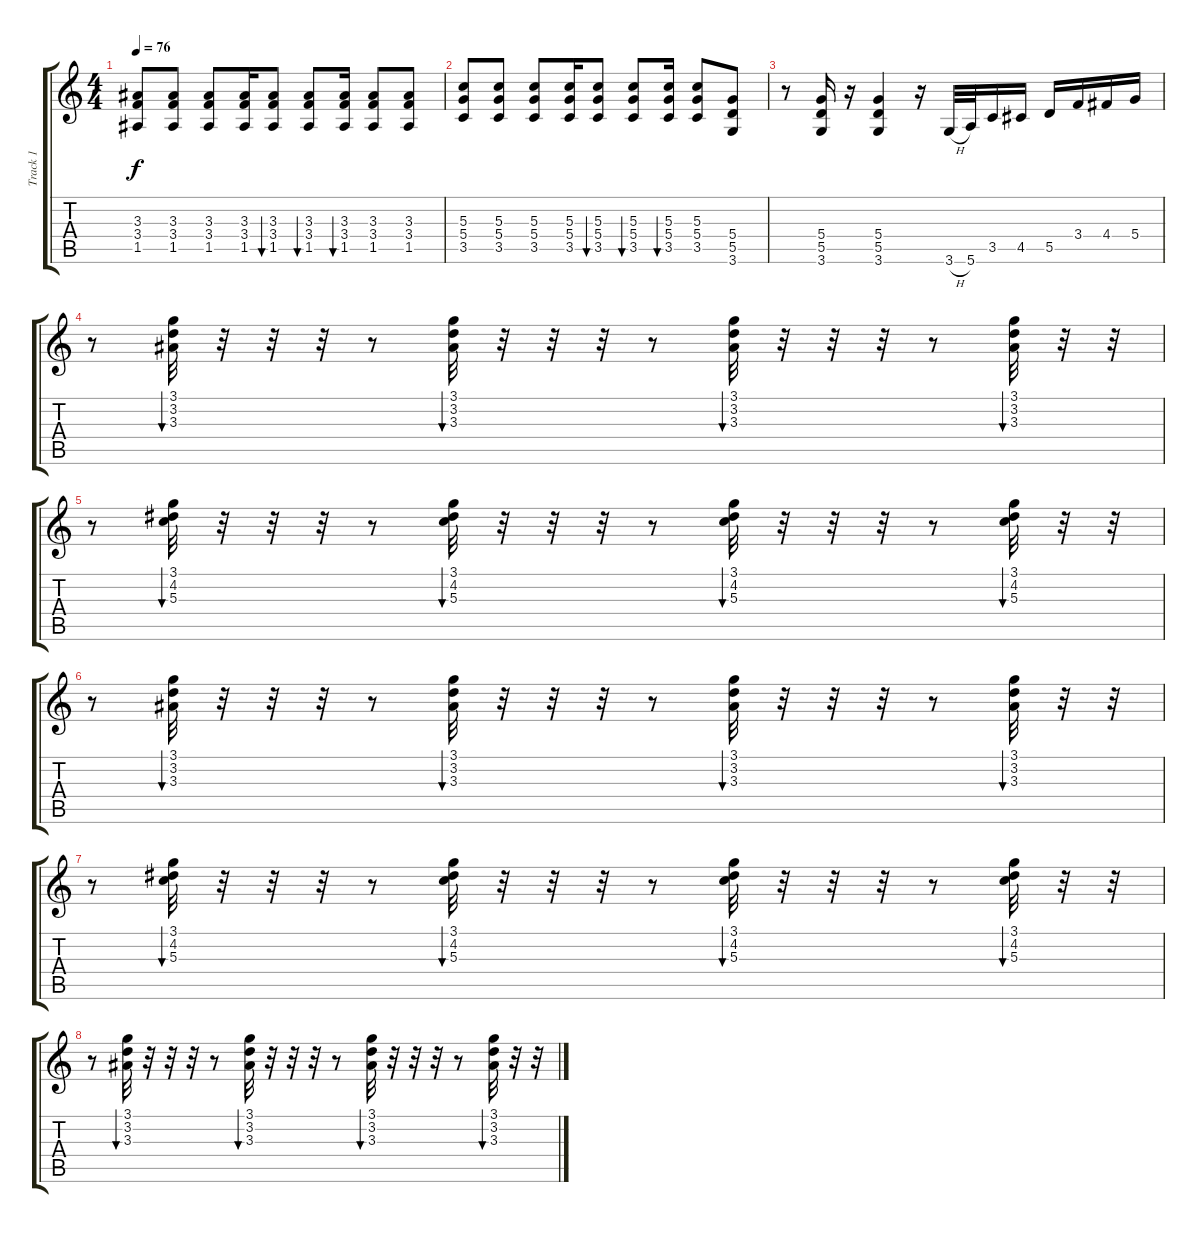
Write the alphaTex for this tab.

\track ("Track 1" "Track 1") {instrument overdrivenguitar}
\staff {score tabs}
\tuning (E4 B3 G3 D3 A2 E2) {hide}
\ts (4 4)
\tempo 76
\clef g2
\ks c
(3.3 3.4 1.5).8{dy f} (3.3 3.4 1.5).8 (3.3 3.4 1.5).8 (3.3 3.4 1.5).16 (3.3 3.4 1.5).8{bu 60} (3.3 3.4 1.5).8{bu 60} (3.3 3.4 1.5).16{bu 60} (3.3 3.4 1.5).8 (3.3 3.4 1.5).8 |
(5.3 5.4 3.5).8 (5.3 5.4 3.5).8 (5.3 5.4 3.5).8 (5.3 5.4 3.5).16 (5.3 5.4 3.5).8{bu 60} (5.3 5.4 3.5).8{bu 60} (5.3 5.4 3.5).16{bu 60} (5.3 5.4 3.5).8 (5.4 5.5 3.6).8 |
r.8 (5.4 5.5 3.6).16 r.16 (5.4 5.5 3.6).4 r.16 3.6{h}.32{volume 16} 5.6.32 3.5.16 4.5.16 5.5.16 3.4.16 4.4.16 5.4.16 |
r.8{volume 10 instrument overdrivenguitar} (3.1 3.2 3.3).32{bu 60} r.32 r.32 r.32 r.8 (3.1 3.2 3.3).32{bu 60} r.32 r.32 r.32 r.8 (3.1 3.2 3.3).32{bu 60} r.32 r.32 r.32 r.8 (3.1 3.2 3.3).32{bu 60} r.32 r.32 |
r.8 (3.1 4.2 5.3).32{bu 60} r.32 r.32 r.32 r.8 (3.1 4.2 5.3).32{bu 60} r.32 r.32 r.32 r.8 (3.1 4.2 5.3).32{bu 60} r.32 r.32 r.32 r.8 (3.1 4.2 5.3).32{bu 60} r.32 r.32 |
r.8 (3.1 3.2 3.3).32{bu 60} r.32 r.32 r.32 r.8 (3.1 3.2 3.3).32{bu 60} r.32 r.32 r.32 r.8 (3.1 3.2 3.3).32{bu 60} r.32 r.32 r.32 r.8 (3.1 3.2 3.3).32{bu 60} r.32 r.32 |
r.8 (3.1 4.2 5.3).32{bu 60} r.32 r.32 r.32 r.8 (3.1 4.2 5.3).32{bu 60} r.32 r.32 r.32 r.8 (3.1 4.2 5.3).32{bu 60} r.32 r.32 r.32 r.8 (3.1 4.2 5.3).32{bu 60} r.32 r.32 |
r.8 (3.1 3.2 3.3).32{bu 60} r.32 r.32 r.32 r.8 (3.1 3.2 3.3).32{bu 60} r.32 r.32 r.32 r.8 (3.1 3.2 3.3).32{bu 60} r.32 r.32 r.32 r.8 (3.1 3.2 3.3).32{bu 60} r.32 r.32
